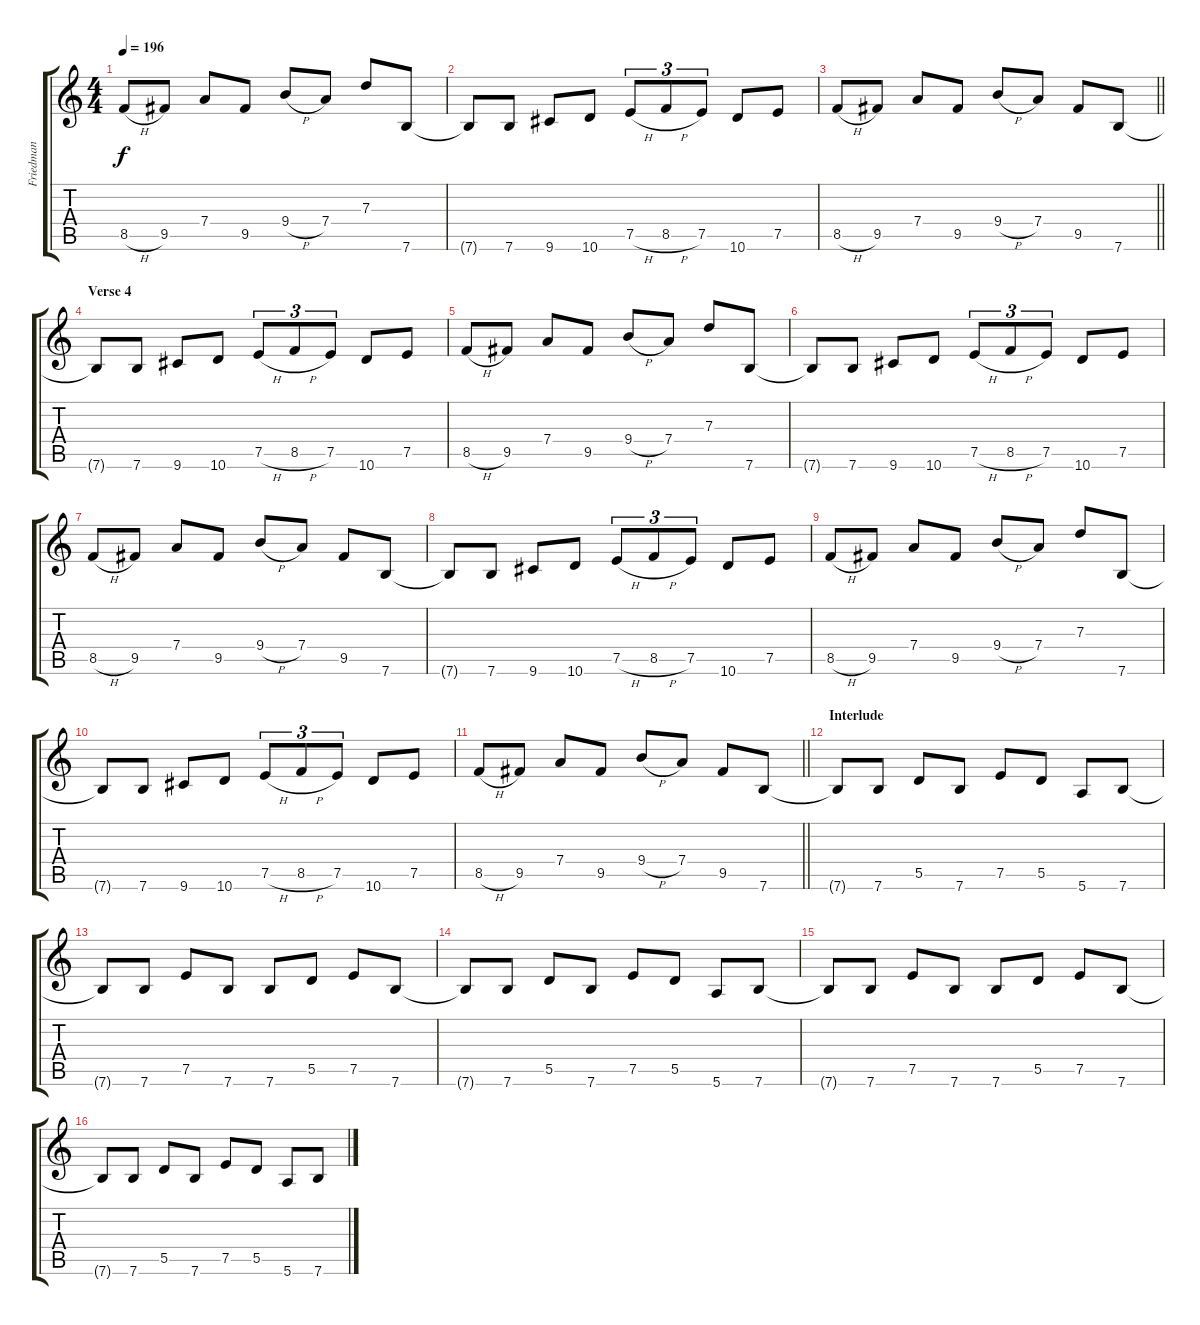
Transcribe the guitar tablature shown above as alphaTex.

\track ("Friedman" "Friedman") {instrument distortionguitar}
\staff {score tabs}
\tuning (E4 B3 G3 D3 A2 E2) {hide}
\ts (4 4)
\tempo 196
\clef g2
\ks c
8.5{h}.8{dy f} 9.5.8 7.4.8 9.5.8 9.4{h}.8 7.4.8 7.3.8 7.6.8 |
7.6{t}.8 7.6.8 9.6.8 10.6.8 7.5{h}.8{tu (3 2)} 8.5{h}.8{tu (3 2)} 7.5.8{tu (3 2)} 10.6.8 7.5.8 |
\barLineRight lightlight
8.5{h}.8 9.5.8 7.4.8 9.5.8 9.4{h}.8 7.4.8 9.5.8 7.6.8 |
\section ("" "Verse 4")
7.6{t}.8 7.6.8 9.6.8 10.6.8 7.5{h}.8{tu (3 2)} 8.5{h}.8{tu (3 2)} 7.5.8{tu (3 2)} 10.6.8 7.5.8 |
8.5{h}.8 9.5.8 7.4.8 9.5.8 9.4{h}.8 7.4.8 7.3.8 7.6.8 |
7.6{t}.8 7.6.8 9.6.8 10.6.8 7.5{h}.8{tu (3 2)} 8.5{h}.8{tu (3 2)} 7.5.8{tu (3 2)} 10.6.8 7.5.8 |
8.5{h}.8 9.5.8 7.4.8 9.5.8 9.4{h}.8 7.4.8 9.5.8 7.6.8 |
7.6{t}.8 7.6.8 9.6.8 10.6.8 7.5{h}.8{tu (3 2)} 8.5{h}.8{tu (3 2)} 7.5.8{tu (3 2)} 10.6.8 7.5.8 |
8.5{h}.8 9.5.8 7.4.8 9.5.8 9.4{h}.8 7.4.8 7.3.8 7.6.8 |
7.6{t}.8 7.6.8 9.6.8 10.6.8 7.5{h}.8{tu (3 2)} 8.5{h}.8{tu (3 2)} 7.5.8{tu (3 2)} 10.6.8 7.5.8 |
\barLineRight lightlight
8.5{h}.8 9.5.8 7.4.8 9.5.8 9.4{h}.8 7.4.8 9.5.8 7.6.8 |
\section ("" "Interlude")
7.6{t}.8 7.6.8 5.5.8 7.6.8 7.5.8 5.5.8 5.6.8 7.6.8 |
7.6{t}.8 7.6.8 7.5.8 7.6.8 7.6.8 5.5.8 7.5.8 7.6.8 |
7.6{t}.8 7.6.8 5.5.8 7.6.8 7.5.8 5.5.8 5.6.8 7.6.8 |
7.6{t}.8 7.6.8 7.5.8 7.6.8 7.6.8 5.5.8 7.5.8 7.6.8 |
7.6{t}.8 7.6.8 5.5.8 7.6.8 7.5.8 5.5.8 5.6.8 7.6.8
